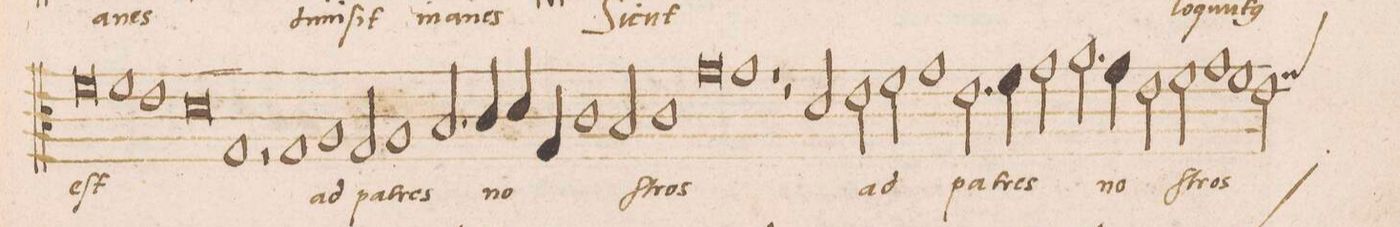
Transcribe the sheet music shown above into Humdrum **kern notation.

**kern	**text
*I"ALTVS	*
*clefC3	*
*k[]	*
*met(C|)	*
*M2/1	*
0f	eſt
=151-	=151-
1f	.
1e	.
=152-	=152-
0d	.
=153-	=153-
1G	.
2r	.
1G/	.
=154-	=154-
1A	ad
2G/	pa-
=155-	=155-
1A	-tres
2.B/	.
4c/	no-
=156-	=156-
4d/	.
4G/	.
1c	.
2B/	.
=157-	=157-
1c	-ſtros
0g	.
=158-	=158-
1g	.
=159-	=159-
1r	.
2r	.
2d/	ad
=160-	=160-
2e\	.
2f\	.
1g	.
=161-	=161-
2.e\	pa-
4f\	-tres
2g\	.
2.a\	.
=162-	=162-
4g\	no-
2e\	.
2f\	.
1g\	-ſtros
=163-	=163-
1f	.
2e\	.
*custos:f	*
=164-	=164-
*-	*-
